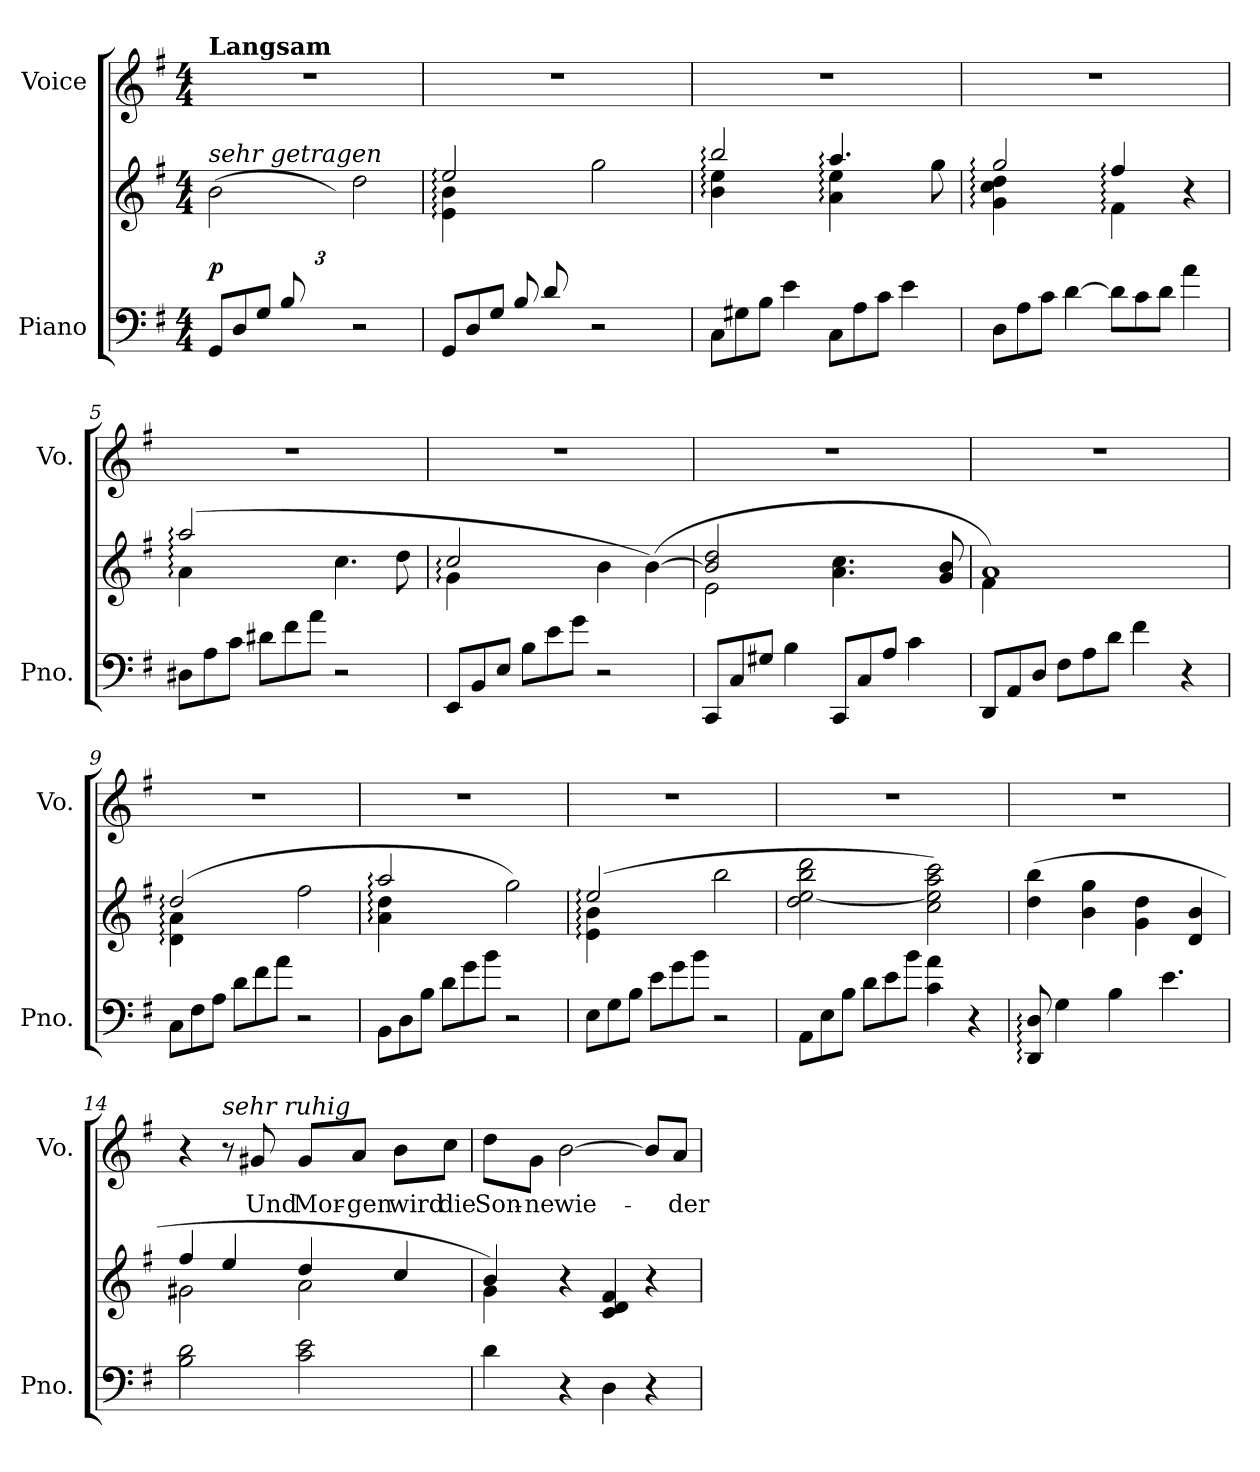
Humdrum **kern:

**kern	**kern	**dynam	**kern	**text
*part2	*part2	*part2	*part1	*part1
*staff3	*staff2	*staff2/3	*staff1	*staff1
*I"Piano	*	*	*I"Voice	*
*I'Pno.	*	*	*I'Vo.	*
*clefF4	*clefG2	*	*clefG2	*
*k[f#]	*k[f#]	*	*k[f#]	*
*M4/4	*M4/4	*	*M4/4	*
*Xtuplet	*	*	*	*
=1	=1	=1	=1	=1
*	*^	*	*	*
!	!	!	!	!LO:TX:a:B:t=Langsam	!
!	!LO:TX:a:i:t=sehr getragen	!	!	!	!
!	!	!	!LO:DY:b	!	!
(<12GG/L	(>2b\	3ryy	p	1r	.
12D/	.	.	.	.	.
12G/J	.	.	.	.	.
12B/L	.	.	.	.	.
6ryy	.	12d\	.	.	.
.	.	12g\J)	.	.	.
2r	2dd\	2ryy	.	.	.
=2	=2	=2	=2	=2	=2
*	*	*^	*	*	*
(<12GG/L	2ee:/	4e\: 4b\:	12%5ryy	.	1r	.
12D/	.	.	.	.	.	.
12G/J	.	.	.	.	.	.
12B/L	.	2.ryy	.	.	.	.
12d/	.	.	.	.	.	.
12ryy	.	.	12g\J)	.	.	.
2r	2gg\	.	2ryy	.	.	.
*	*	*v	*v	*	*	*
=3	=3	=3	=3	=3	=3
12C\L	2bb:/	4b\: 4ee\:	.	1r	.
12G#X\	.	.	.	.	.
12B\J	.	.	.	.	.
4e\	.	4ryy	.	.	.
12C\L	4.aa:/	4a\: 4ee\:	.	.	.
12A\	.	.	.	.	.
12c\J	.	.	.	.	.
4e\	.	4ryy	.	.	.
.	8gg\	.	.	.	.
=4	=4	=4	=4	=4	=4
12D\L	2gg:/	4g\: 4cc\: 4dd\:	.	1r	.
12A\	.	.	.	.	.
12c\J	.	.	.	.	.
[4d\	.	4ryy	.	.	.
12d\L]	4ff#:/)	4f#:\	.	.	.
12c\	.	.	.	.	.
12d\J	.	.	.	.	.
4a\	4r	4ryy	.	.	.
=5	=5	=5	=5	=5	=5
12D#X\L	(>2aa:/	4a:\	.	1r	.
12A\	.	.	.	.	.
12c\J	.	.	.	.	.
12d#X\L	.	2.ryy	.	.	.
12f#\	.	.	.	.	.
12a\J	.	.	.	.	.
2r	4.cc\	.	.	.	.
.	8dd\	.	.	.	.
!!LO:LB:g=z
=6	=6	=6	=6	=6	=6
12EE/L	2cc:/	4g:\	.	1r	.
12BB/	.	.	.	.	.
12E/J	.	.	.	.	.
12B\L	.	2.ryy	.	.	.
12e\	.	.	.	.	.
12g\J	.	.	.	.	.
2r	4b\	.	.	.	.
.	(>[4b\)	.	.	.	.
=7	=7	=7	=7	=7	=7
12CC/L	2b/] 2dd/	2e\	.	1r	.
12C/	.	.	.	.	.
12G#X/J	.	.	.	.	.
4B\	.	.	.	.	.
12CC/L	4.a\ 4.cc\	2ryy	.	.	.
12C/	.	.	.	.	.
12A/J	.	.	.	.	.
4c\	.	.	.	.	.
.	8g/ 8b/	.	.	.	.
=8	=8	=8	=8	=8	=8
12DD/L	1a)	4f#\	.	1r	.
12AA/	.	.	.	.	.
12D/J	.	.	.	.	.
12F#\L	.	2.ryy	.	.	.
12A\	.	.	.	.	.
12d\J	.	.	.	.	.
4f#\	.	.	.	.	.
4r	.	.	.	.	.
=9	=9	=9	=9	=9	=9
12C\L	(>2dd:/	4d\: 4a\:	.	1r	.
12F#\	.	.	.	.	.
12A\J	.	.	.	.	.
12d\L	.	2.ryy	.	.	.
12f#\	.	.	.	.	.
12a\J	.	.	.	.	.
2r	2ff#\	.	.	.	.
=10	=10	=10	=10	=10	=10
12BB\L	2aa:/	4a\: 4dd\:	.	1r	.
12D\	.	.	.	.	.
12B\J	.	.	.	.	.
12d\L	.	2.ryy	.	.	.
12g\	.	.	.	.	.
12b\J	.	.	.	.	.
2r	2gg\)	.	.	.	.
=11	=11	=11	=11	=11	=11
12E\L	(>2ee:/	4e\: 4b\:	.	1r	.
12G\	.	.	.	.	.
12B\J	.	.	.	.	.
12e\L	.	2.ryy	.	.	.
12g\	.	.	.	.	.
12b\J	.	.	.	.	.
2r	2bb\	.	.	.	.
*	*v	*v	*	*	*
!!LO:LB:g=z
=12	=12	=12	=12	=12
12AA\L	2dd\ [2ee\ 2bb\ 2ddd\	.	1r	.
12E\	.	.	.	.
12B\J	.	.	.	.
12d\L	.	.	.	.
12e\	.	.	.	.
12b\J	.	.	.	.
4c\ 4a\	2cc\ 2ee\] 2aa\ 2ccc\)	.	.	.
4r	.	.	.	.
=13	=13	=13	=13	=13
8DD/: 8D/:	(>4dd\ 4bb\	.	1r	.
4G\	.	.	.	.
.	4b\ 4gg\	.	.	.
4B\	.	.	.	.
.	4g\ 4dd\	.	.	.
4.e\	.	.	.	.
.	4d/ 4b/	.	.	.
=14	=14	=14	=14	=14
*	*^	*	*	*
2B\ 2d\	4ff#/	2g#X\	.	4r	.
!	!	!	!	!LO:TX:a:i:t=sehr ruhig	!
.	4ee/	.	.	8r	.
!	!	!	!	!	!LO:LY:b
.	.	.	.	8g#X/	Und
!	!	!	!	!	!LO:LY:b
2c\ 2e\	4dd/	2a\	.	8g#/L	Mor-
!	!	!	!	!	!LO:LY:b
.	.	.	.	8a/J	-gen
!	!	!	!	!	!LO:LY:b
.	4cc/	.	.	8b\L	wird
!	!	!	!	!	!LO:LY:b
.	.	.	.	8cc\J	die
=15	=15	=15	=15	=15	=15
!	!	!	!	!	!LO:LY:b
4d\	4b/)	4g\	.	8dd\L	Son-
!	!	!	!	!	!LO:LY:b
.	.	.	.	8g\J	-ne
!	!	!	!	!	!LO:LY:b
4r	4r	2.ryy	.	[2b\	wie-
4D\	4c/ 4d/ 4f#/	.	.	.	.
4r	4r	.	.	8b/L]	.
!	!	!	!	!	!LO:LY:b
.	.	.	.	8a/J	-der
*	*v	*v	*	*	*
=	=	=	=	=
*-	*-	*-	*-	*-
